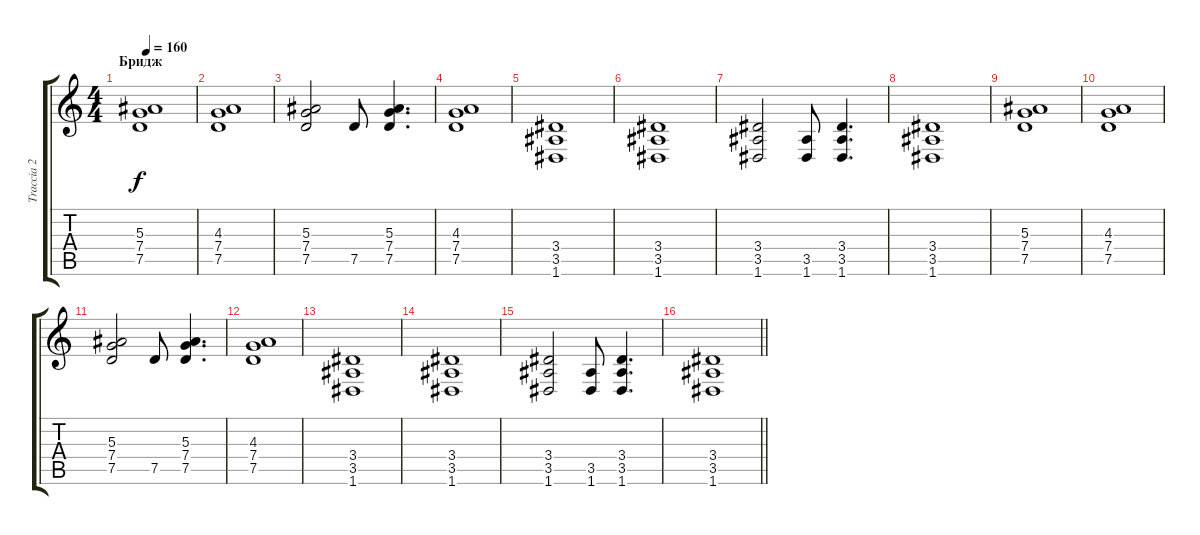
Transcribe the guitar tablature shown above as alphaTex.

\track ("Traccia 2" "Traccia 2") {instrument distortionguitar}
\staff {score tabs}
\tuning (D4 A3 F3 C3 G2 D2) {hide}
\ts (4 4)
\section ("" "Бридж")
\tempo 160
\clef g2
\ks c
(5.3 7.4 7.5).1{dy f} |
(4.3 7.4 7.5).1 |
(5.3 7.4 7.5).2 7.5.8 (5.3 7.4 7.5).4{d} |
(4.3 7.4 7.5).1 |
(3.4 3.5 1.6).1 |
(3.4 3.5 1.6).1 |
(3.4 3.5 1.6).2 (3.5 1.6).8 (3.4 3.5 1.6).4{d} |
(3.4 3.5 1.6).1 |
(5.3 7.4 7.5).1 |
(4.3 7.4 7.5).1 |
(5.3 7.4 7.5).2 7.5.8 (5.3 7.4 7.5).4{d} |
(4.3 7.4 7.5).1 |
(3.4 3.5 1.6).1 |
(3.4 3.5 1.6).1 |
(3.4 3.5 1.6).2 (3.5 1.6).8 (3.4 3.5 1.6).4{d} |
\barLineRight lightlight
(3.4 3.5 1.6).1
